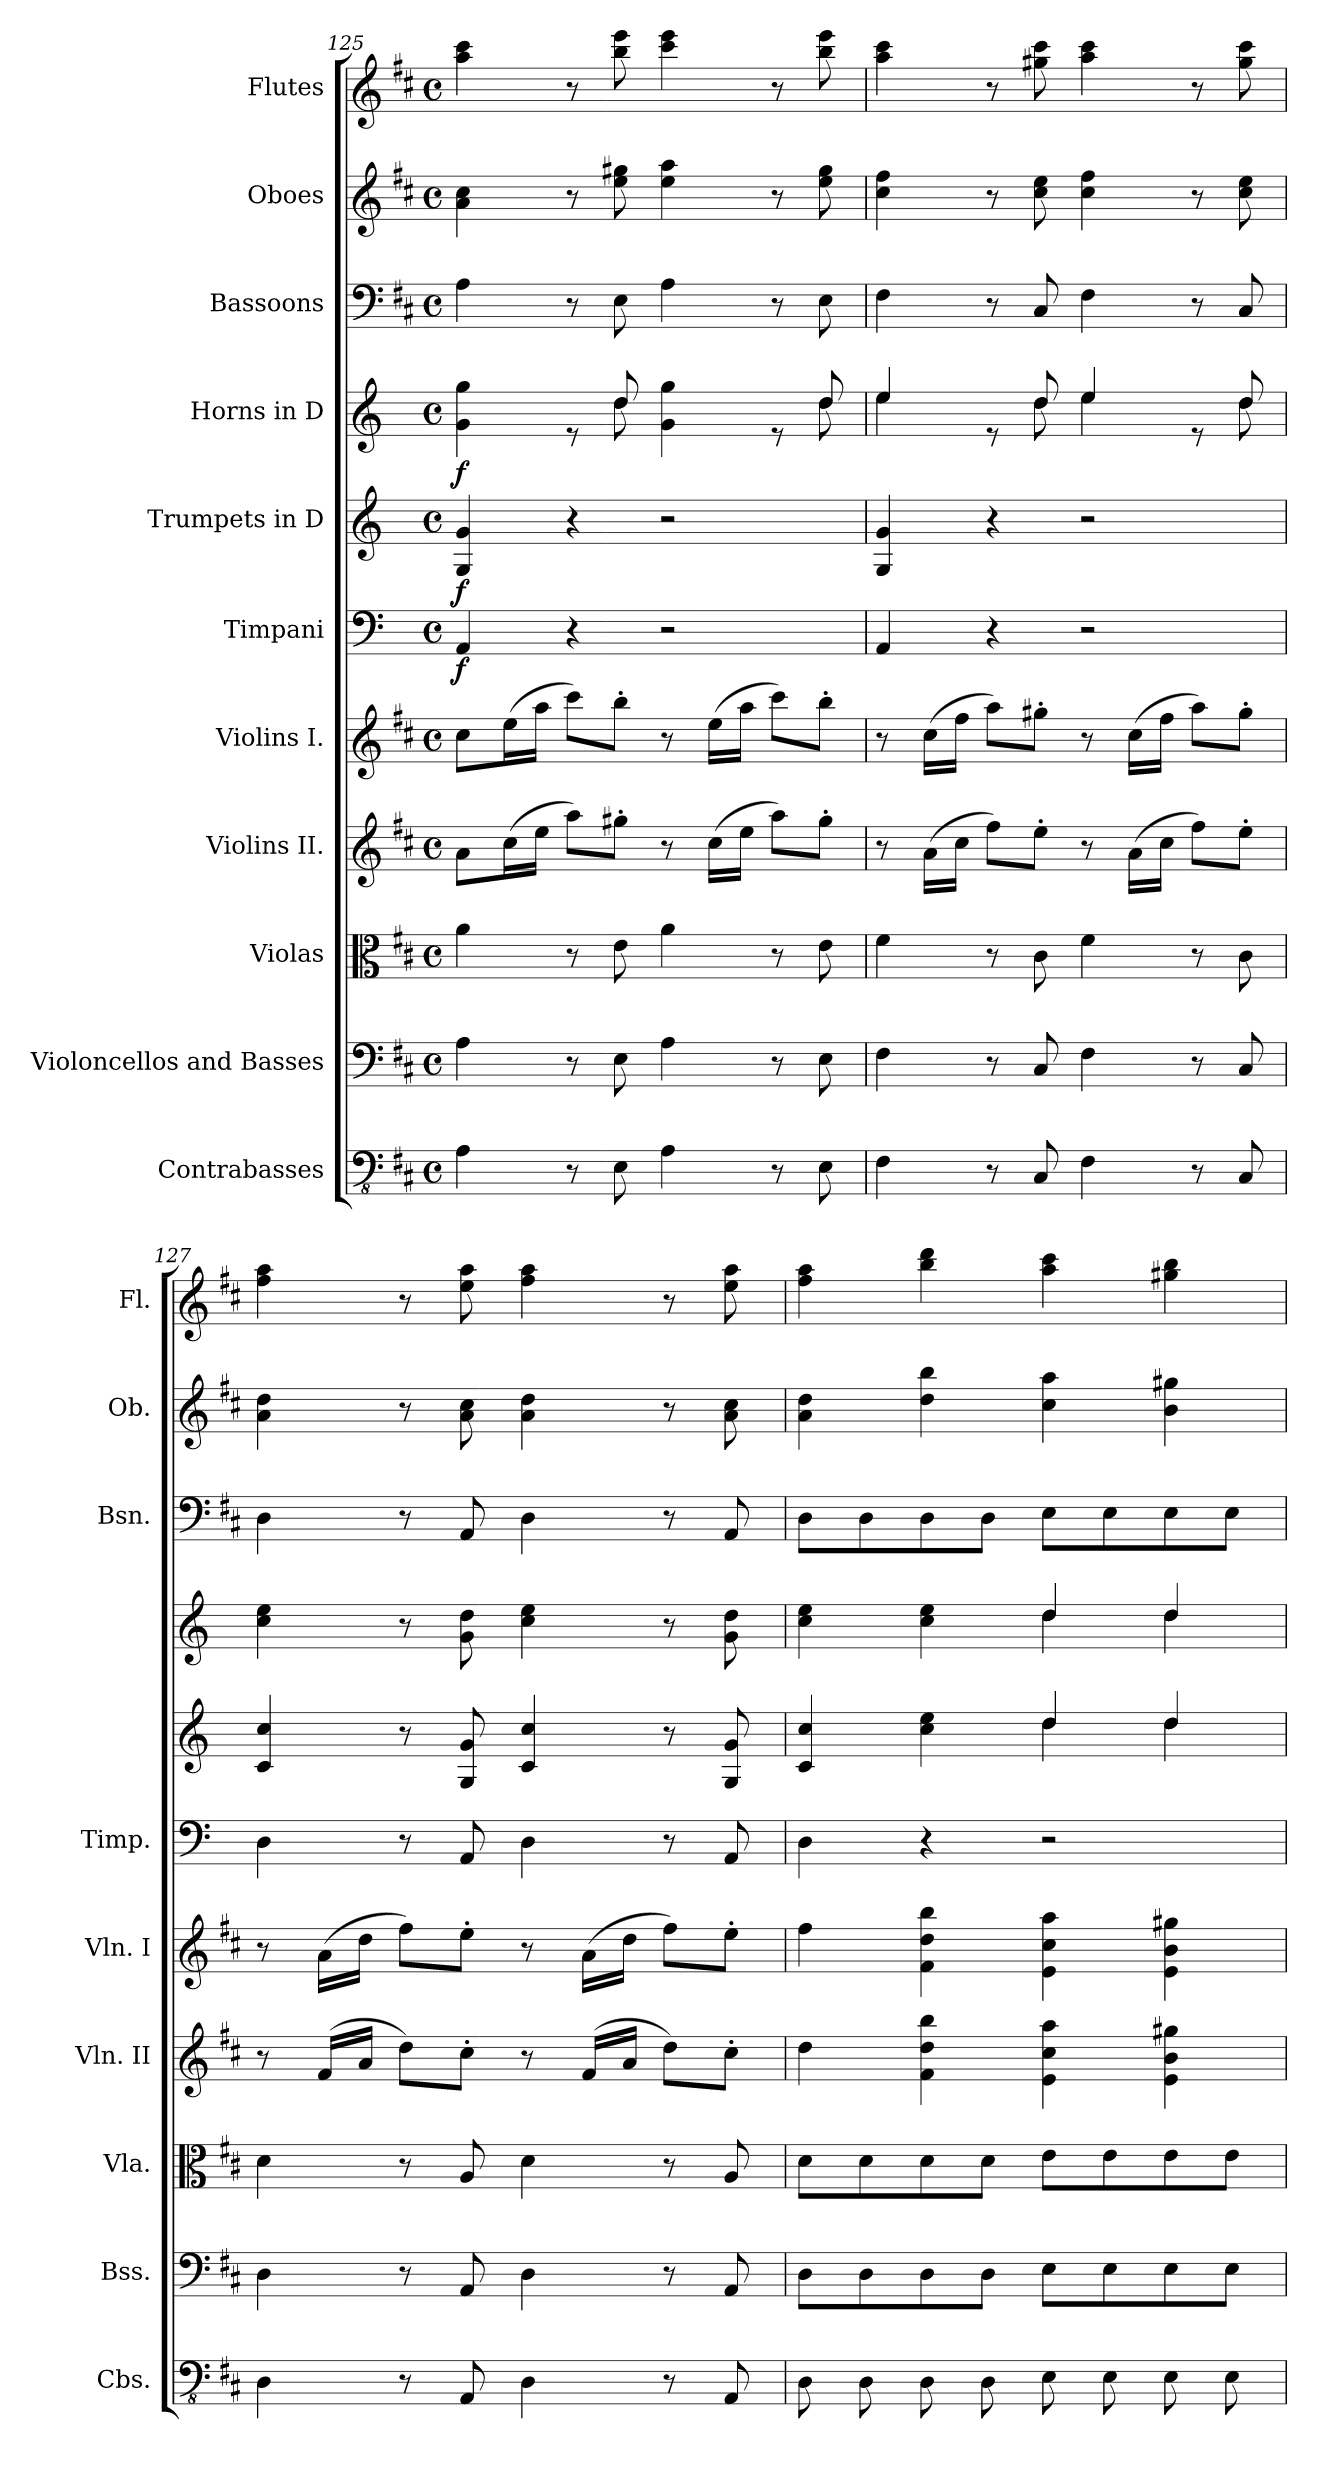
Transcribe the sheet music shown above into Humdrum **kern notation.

**kern	**kern	**kern	**kern	**kern	**kern	**dynam	**kern	**dynam	**kern	**dynam	**kern	**kern	**kern
*part11	*part10	*part9	*part8	*part7	*part6	*part6	*part5	*part5	*part4	*part4	*part3	*part2	*part1
*staff11	*staff10	*staff9	*staff8	*staff7	*staff6	*staff6	*staff5	*staff5	*staff4	*staff4	*staff3	*staff2	*staff1
*I"Contrabasses	*I"Violoncellos and Basses	*I"Violas	*I"Violins II.	*I"Violins I.	*I"Timpani	*	*I"Trumpets in D	*	*I"Horns in D	*	*I"Bassoons	*I"Oboes	*I"Flutes
*I'Cbs.	*I'Bss.	*I'Vla.	*I'Vln. II	*I'Vln. I	*I'Timp.	*	*	*	*	*	*I'Bsn.	*I'Ob.	*I'Fl.
*clefFv4	*clefF4	*clefC3	*clefG2	*clefG2	*clefF4	*	*clefG2	*	*clefG2	*	*clefF4	*clefG2	*clefG2
*	*	*	*	*	*	*	*ITrd-1c-2	*	*ITrd6c10	*	*	*	*
*k[f#c#]	*k[f#c#]	*k[f#c#]	*k[f#c#]	*k[f#c#]	*k[]	*	*k[f#c#]	*	*k[f#c#]	*	*k[f#c#]	*k[f#c#]	*k[f#c#]
*M4/4	*M4/4	*M4/4	*M4/4	*M4/4	*M4/4	*	*M4/4	*	*M4/4	*	*M4/4	*M4/4	*M4/4
*met(c)	*met(c)	*met(c)	*met(c)	*met(c)	*met(c)	*	*met(c)	*	*met(c)	*	*met(c)	*met(c)	*met(c)
=125	=125	=125	=125	=125	=125	=125	=125	=125	=125	=125	=125	=125	=125
*	*	*	*	*	*	*	*	*	*^	*	*	*	*
!	!	!	!	!	!	!LO:DY:b	!	!LO:DY:b	!	!	!LO:DY:b	!	!	!
4AA\	4A\	4a\	8a\L	8cc#\L	4AA/	f	4A/ 4a/	f	4A\ 4a\	4.ryy	f	4A\	4a\ 4cc#\	4aa\ 4ccc#\
.	.	.	(>16cc#\L	(>16ee\L	.	.	.	.	.	.	.	.	.	.
.	.	.	16ee\JJ	16aa\JJ	.	.	.	.	.	.	.	.	.	.
8r	8r	8r	8aa\L)	8ccc#\L)	4r	.	4r	.	8re	.	.	8r	8r	8r
8EE\	8E\	8e\	8gg#X'\J	8bb'\J	.	.	.	.	8e/	8e\	.	8E\	8ee\ 8gg#X\	8bb\ 8eee\
4AA\	4A\	4a\	8r	8r	2r	.	2r	.	4A\ 4a\	4.ryy	.	4A\	4ee\ 4aa\	4ccc#\ 4eee\
.	.	.	(>16cc#\LL	(>16ee\LL	.	.	.	.	.	.	.	.	.	.
.	.	.	16ee\JJ	16aa\JJ	.	.	.	.	.	.	.	.	.	.
8r	8r	8r	8aa\L)	8ccc#\L)	.	.	.	.	8re	.	.	8r	8r	8r
8EE\	8E\	8e\	8gg#'\J	8bb'\J	.	.	.	.	8e/	8e\	.	8E\	8ee\ 8gg#\	8bb\ 8eee\
=126	=126	=126	=126	=126	=126	=126	=126	=126	=126	=126	=126	=126	=126	=126
4FF#\	4F#\	4f#\	8r	8r	4AA/	.	4A/ 4a/	.	4f#/	4f#\	.	4F#\	4cc#\ 4ff#\	4aa\ 4ccc#\
.	.	.	(>16a\LL	(>16cc#\LL	.	.	.	.	.	.	.	.	.	.
.	.	.	16cc#\JJ	16ff#\JJ	.	.	.	.	.	.	.	.	.	.
8r	8r	8r	8ff#\L)	8aa\L)	4r	.	4r	.	8re	8ryy	.	8r	8r	8r
8CC#/	8C#/	8c#\	8ee'\J	8gg#X'\J	.	.	.	.	8e/	8e\	.	8C#/	8cc#\ 8ee\	8gg#X\ 8ccc#\
4FF#\	4F#\	4f#\	8r	8r	2r	.	2r	.	4f#/	4f#\	.	4F#\	4cc#\ 4ff#\	4aa\ 4ccc#\
.	.	.	(>16a\LL	(>16cc#\LL	.	.	.	.	.	.	.	.	.	.
.	.	.	16cc#\JJ	16ff#\JJ	.	.	.	.	.	.	.	.	.	.
8r	8r	8r	8ff#\L)	8aa\L)	.	.	.	.	8re	8ryy	.	8r	8r	8r
8CC#/	8C#/	8c#\	8ee'\J	8gg#'\J	.	.	.	.	8e/	8e\	.	8C#/	8cc#\ 8ee\	8gg#\ 8ccc#\
*	*	*	*	*	*	*	*	*	*v	*v	*	*	*	*
!!LO:LB:g=z
=127	=127	=127	=127	=127	=127	=127	=127	=127	=127	=127	=127	=127	=127
4DD\	4D\	4d\	8r	8r	4D\	.	4d/ 4dd/	.	4d\ 4f#\	.	4D\	4a\ 4dd\	4ff#\ 4aa\
.	.	.	(>16f#/LL	(>16a\LL	.	.	.	.	.	.	.	.	.
.	.	.	16a/JJ	16dd\JJ	.	.	.	.	.	.	.	.	.
8r	8r	8r	8dd\L)	8ff#\L)	8r	.	8r	.	8r	.	8r	8r	8r
8AAA/	8AA/	8A/	8cc#'\J	8ee'\J	8AA/	.	8A/ 8a/	.	8A\ 8e\	.	8AA/	8a\ 8cc#\	8ee\ 8aa\
4DD\	4D\	4d\	8r	8r	4D\	.	4d/ 4dd/	.	4d\ 4f#\	.	4D\	4a\ 4dd\	4ff#\ 4aa\
.	.	.	(>16f#/LL	(>16a\LL	.	.	.	.	.	.	.	.	.
.	.	.	16a/JJ	16dd\JJ	.	.	.	.	.	.	.	.	.
8r	8r	8r	8dd\L)	8ff#\L)	8r	.	8r	.	8r	.	8r	8r	8r
8AAA/	8AA/	8A/	8cc#'\J	8ee'\J	8AA/	.	8A/ 8a/	.	8A\ 8e\	.	8AA/	8a\ 8cc#\	8ee\ 8aa\
=128	=128	=128	=128	=128	=128	=128	=128	=128	=128	=128	=128	=128	=128
*	*	*	*	*	*	*	*^	*	*^	*	*	*	*
8DD\	8D\L	8d\L	4dd\	4ff#\	4D\	.	4d/ 4dd/	2ryy	.	4d\ 4f#\	2ryy	.	8D\L	4a\ 4dd\	4ff#\ 4aa\
8DD\	8D\	8d\	.	.	.	.	.	.	.	.	.	.	8D\	.	.
8DD\	8D\	8d\	4f#\ 4dd\ 4bb\	4f#\ 4dd\ 4bb\	4r	.	4dd\ 4ff#\	.	.	4d\ 4f#\	.	.	8D\	4dd\ 4bb\	4bb\ 4ddd\
8DD\	8D\J	8d\J	.	.	.	.	.	.	.	.	.	.	8D\J	.	.
8EE\	8E\L	8e\L	4e\ 4cc#\ 4aa\	4e\ 4cc#\ 4aa\	2r	.	4ee/	4ee\	.	4e/	4e\	.	8E\L	4cc#\ 4aa\	4aa\ 4ccc#\
8EE\	8E\	8e\	.	.	.	.	.	.	.	.	.	.	8E\	.	.
8EE\	8E\	8e\	4e\ 4b\ 4gg#X\	4e\ 4b\ 4gg#X\	.	.	4ee/	4ee\	.	4e/	4e\	.	8E\	4b\ 4gg#X\	4gg#X\ 4bb\
8EE\	8E\J	8e\J	.	.	.	.	.	.	.	.	.	.	8E\J	.	.
*	*	*	*	*	*	*	*v	*v	*	*	*	*	*	*	*
*	*	*	*	*	*	*	*	*	*v	*v	*	*	*	*
=	=	=	=	=	=	=	=	=	=	=	=	=	=
*-	*-	*-	*-	*-	*-	*-	*-	*-	*-	*-	*-	*-	*-
